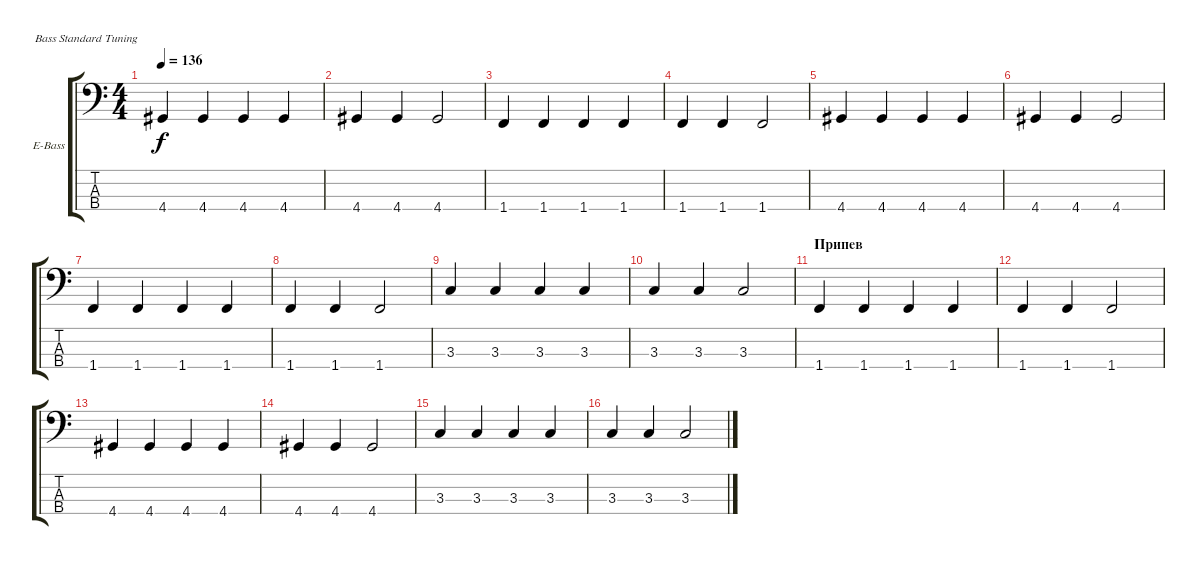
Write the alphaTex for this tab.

\defaultSystemsLayout 4
\bracketExtendMode groupsimilarinstruments
\firstSystemTrackNameOrientation horizontal
\otherSystemsTrackNameOrientation horizontal
\track ("Граф Самойлов" "E-Bass") {instrument electricbassfinger}
\staff {score tabs}
\tuning (G2 D2 A1 E1)
\ts (4 4)
\tempo 136
\clef f4
\ks c
4.4.4{dy f} 4.4.4 4.4.4 4.4.4 |
4.4.4 4.4.4 4.4.2 |
1.4.4 1.4.4 1.4.4 1.4.4 |
1.4.4 1.4.4 1.4.2 |
4.4.4 4.4.4 4.4.4 4.4.4 |
4.4.4 4.4.4 4.4.2 |
1.4.4 1.4.4 1.4.4 1.4.4 |
1.4.4 1.4.4 1.4.2 |
3.3.4 3.3.4 3.3.4 3.3.4 |
3.3.4 3.3.4 3.3.2 |
\section ("" "Припев")
1.4.4 1.4.4 1.4.4 1.4.4 |
1.4.4 1.4.4 1.4.2 |
4.4.4 4.4.4 4.4.4 4.4.4 |
4.4.4 4.4.4 4.4.2 |
3.3.4 3.3.4 3.3.4 3.3.4 |
3.3.4 3.3.4 3.3.2
